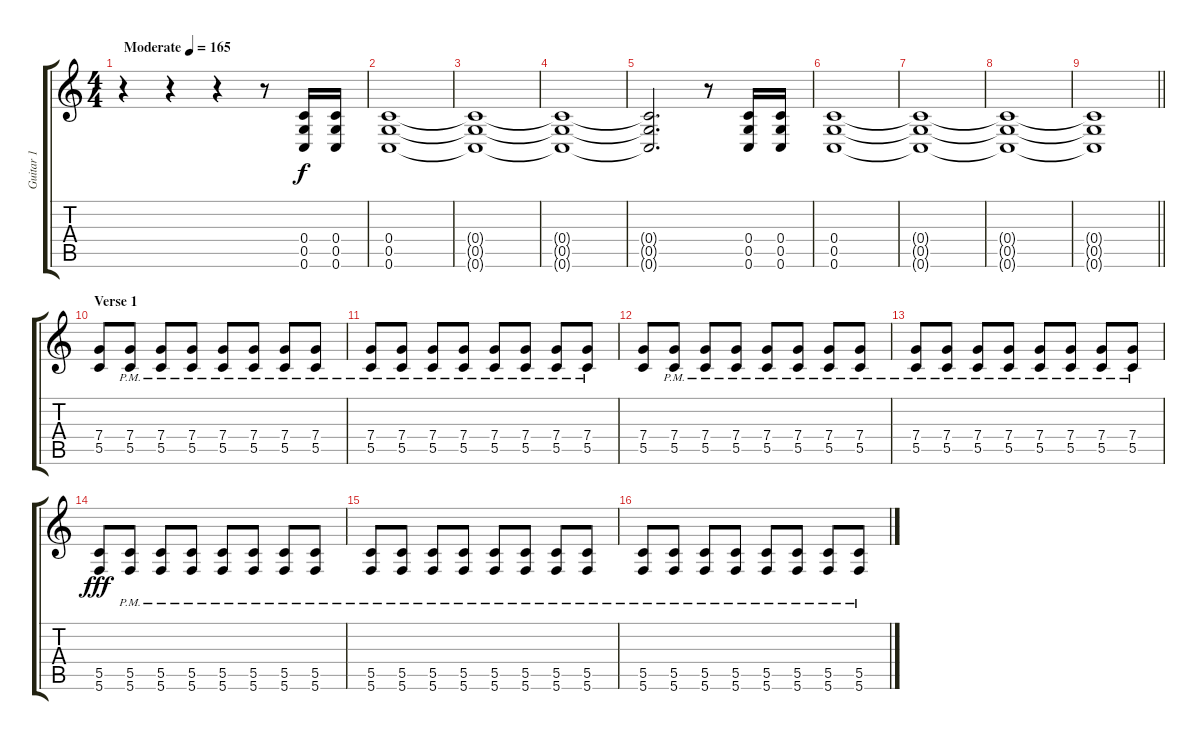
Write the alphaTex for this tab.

\track ("Guitar 1" "Guitar 1") {instrument overdrivenguitar}
\staff {score tabs}
\tuning (D4 A3 F3 C3 G2 C2) {hide}
\ts (4 4)
\tempo (165 "Moderate")
\clef g2
\ks c
r.4{dy f instrument overdrivenguitar} r.4 r.4 r.8 (0.4 0.5 0.6).16 (0.4 0.5 0.6).16 |
(0.4 0.5 0.6).1 |
(0.4{t} 0.5{t} 0.6{t}).1 |
(0.4{t} 0.5{t} 0.6{t}).1 |
(0.4{t} 0.5{t} 0.6{t}).2{d} r.8 (0.4 0.5 0.6).16 (0.4 0.5 0.6).16 |
(0.4 0.5 0.6).1 |
(0.4{t} 0.5{t} 0.6{t}).1 |
(0.4{t} 0.5{t} 0.6{t}).1 |
\barLineRight lightlight
(0.4{t} 0.5{t} 0.6{t}).1 |
\section ("" "Verse 1")
(7.4 5.5).8 (7.4{pm} 5.5{pm}).8 (7.4{pm} 5.5{pm}).8 (7.4{pm} 5.5{pm}).8 (7.4{pm} 5.5{pm}).8 (7.4{pm} 5.5{pm}).8 (7.4{pm} 5.5{pm}).8 (7.4{pm} 5.5{pm}).8 |
(7.4{pm} 5.5{pm}).8 (7.4{pm} 5.5{pm}).8 (7.4{pm} 5.5{pm}).8 (7.4{pm} 5.5{pm}).8 (7.4{pm} 5.5{pm}).8 (7.4{pm} 5.5{pm}).8 (7.4{pm} 5.5{pm}).8 (7.4{pm} 5.5{pm}).8 |
(7.4 5.5).8 (7.4{pm} 5.5{pm}).8 (7.4{pm} 5.5{pm}).8 (7.4{pm} 5.5{pm}).8 (7.4{pm} 5.5{pm}).8 (7.4{pm} 5.5{pm}).8 (7.4{pm} 5.5{pm}).8 (7.4{pm} 5.5{pm}).8 |
(7.4{pm} 5.5{pm}).8 (7.4{pm} 5.5{pm}).8 (7.4{pm} 5.5{pm}).8 (7.4{pm} 5.5{pm}).8 (7.4{pm} 5.5{pm}).8 (7.4{pm} 5.5{pm}).8 (7.4{pm} 5.5{pm}).8 (7.4{pm} 5.5{pm}).8 |
(5.5 5.6).8{dy fff} (5.5{pm} 5.6{pm}).8 (5.5{pm} 5.6{pm}).8 (5.5{pm} 5.6{pm}).8 (5.5{pm} 5.6{pm}).8 (5.5{pm} 5.6{pm}).8 (5.5{pm} 5.6{pm}).8 (5.5{pm} 5.6{pm}).8 |
(5.5{pm} 5.6{pm}).8 (5.5{pm} 5.6{pm}).8 (5.5{pm} 5.6{pm}).8 (5.5{pm} 5.6{pm}).8 (5.5{pm} 5.6{pm}).8 (5.5{pm} 5.6{pm}).8 (5.5{pm} 5.6{pm}).8 (5.5{pm} 5.6{pm}).8 |
(5.5{pm} 5.6{pm}).8 (5.5{pm} 5.6{pm}).8 (5.5{pm} 5.6{pm}).8 (5.5{pm} 5.6{pm}).8 (5.5{pm} 5.6{pm}).8 (5.5{pm} 5.6{pm}).8 (5.5{pm} 5.6{pm}).8 (5.5{pm} 5.6{pm}).8
